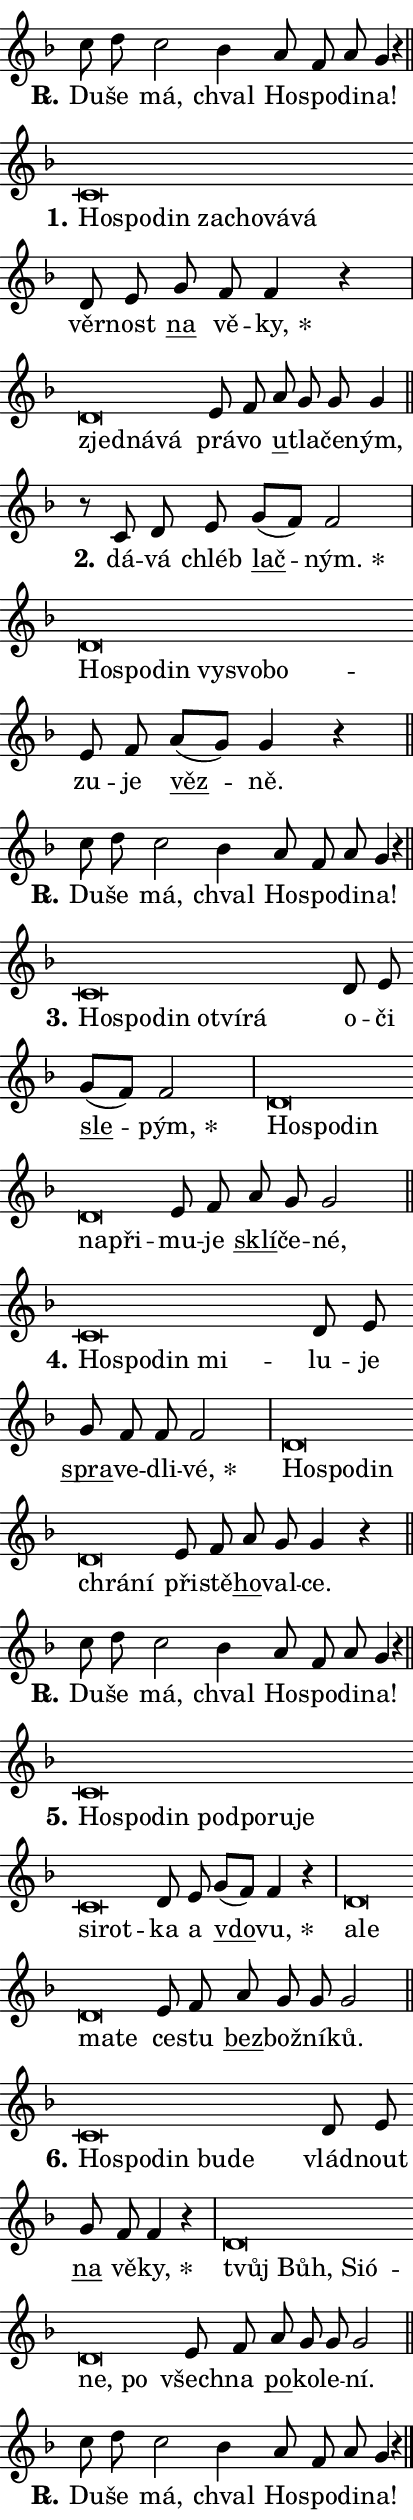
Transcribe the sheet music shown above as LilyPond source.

\version "2.24.0"
\header { tagline = "" }
\paper {
  indent = 0\cm
  top-margin = 0\cm
  right-margin = 0\cm
  bottom-margin = 0\cm
  left-margin = 0\cm
  paper-width = 7\cm
  page-breaking = #ly:one-page-breaking
  system-system-spacing.basic-distance = #11
  score-system-spacing.basic-distance = #11
  ragged-last = ##f
}


%% Author: Thomas Morley
%% https://lists.gnu.org/archive/html/lilypond-user/2020-05/msg00002.html
#(define (line-position grob)
"Returns position of @var[grob} in current system:
   @code{'start}, if at first time-step
   @code{'end}, if at last time-step
   @code{'middle} otherwise
"
  (let* ((col (ly:item-get-column grob))
         (ln (ly:grob-object col 'left-neighbor))
         (rn (ly:grob-object col 'right-neighbor))
         (col-to-check-left (if (ly:grob? ln) ln col))
         (col-to-check-right (if (ly:grob? rn) rn col))
         (break-dir-left
           (and
             (ly:grob-property col-to-check-left 'non-musical #f)
             (ly:item-break-dir col-to-check-left)))
         (break-dir-right
           (and
             (ly:grob-property col-to-check-right 'non-musical #f)
             (ly:item-break-dir col-to-check-right))))
        (cond ((eqv? 1 break-dir-left) 'start)
              ((eqv? -1 break-dir-right) 'end)
              (else 'middle))))

#(define (tranparent-at-line-position vctor)
  (lambda (grob)
  "Relying on @code{line-position} select the relevant enry from @var{vctor}.
Used to determine transparency,"
    (case (line-position grob)
      ((end) (not (vector-ref vctor 0)))
      ((middle) (not (vector-ref vctor 1)))
      ((start) (not (vector-ref vctor 2))))))

noteHeadBreakVisibility =
#(define-music-function (break-visibility)(vector?)
"Makes @code{NoteHead}s transparent relying on @var{break-visibility}"
#{
  \override NoteHead.transparent =
    #(tranparent-at-line-position break-visibility)
#})

#(define delete-ledgers-for-transparent-note-heads
  (lambda (grob)
    "Reads whether a @code{NoteHead} is transparent.
If so this @code{NoteHead} is removed from @code{'note-heads} from
@var{grob}, which is supposed to be @code{LedgerLineSpanner}.
As a result ledgers are not printed for this @code{NoteHead}"
    (let* ((nhds-array (ly:grob-object grob 'note-heads))
           (nhds-list
             (if (ly:grob-array? nhds-array)
                 (ly:grob-array->list nhds-array)
                 '()))
           ;; Relies on the transparent-property being done before
           ;; Staff.LedgerLineSpanner.after-line-breaking is executed.
           ;; This is fragile ...
           (to-keep
             (remove
               (lambda (nhd)
                 (ly:grob-property nhd 'transparent #f))
               nhds-list)))
      ;; TODO find a better method to iterate over grob-arrays, similiar
      ;; to filter/remove etc for lists
      ;; For now rebuilt from scratch
      (set! (ly:grob-object grob 'note-heads)  '())
      (for-each
        (lambda (nhd)
          (ly:pointer-group-interface::add-grob grob 'note-heads nhd))
        to-keep))))

hideNotes = {
  \noteHeadBreakVisibility #begin-of-line-visible
}
unHideNotes = {
  \noteHeadBreakVisibility #all-visible
}

% work-around for resetting accidentals
% https://lilypond.org/doc/v2.23/Documentation/notation/displaying-rhythms#unmetered-music
cadenzaMeasure = {
  \cadenzaOff
  \partial 1024 s1024
  \cadenzaOn
}

#(define-markup-command (accent layout props text) (markup?)
  "Underline accented syllable"
  (interpret-markup layout props
    #{\markup \override #'(offset . 4.3) \underline { #text }#}))

responsum = \markup \concat {
  "R" \hspace #-1.05 \path #0.1 #'((moveto 0 0.07) (lineto 0.9 0.8)) \hspace #0.05 "."
}

\layout {
    \context {
        \Staff
        \remove "Time_signature_engraver"
        \override LedgerLineSpanner.after-line-breaking = #delete-ledgers-for-transparent-note-heads
    }
    \context {
        \Voice {
            \override NoteHead.output-attributes = #'((class . "notehead"))
            \override Hairpin.height = #0.55
        }
    }
    \context {
        \Lyrics {
            \override StanzaNumber.output-attributes = #'((class . "stanzanumber"))
            \override LyricSpace.minimum-distance = #0.9
            \override LyricText.font-name = #"TeX Gyre Schola"
            \override LyricText.font-size = 1
            \override StanzaNumber.font-name = #"TeX Gyre Schola Bold"
            \override StanzaNumber.font-size = 1
        }
    }
}

% magnetic-lyrics.ily
%
%   written by
%     Jean Abou Samra <jean@abou-samra.fr>
%     Werner Lemberg <wl@gnu.org>
%
%   adapted by
%     Jiri Hon <jiri.hon@gmail.com>
%
% Version 2022-Apr-15

% https://www.mail-archive.com/lilypond-user@gnu.org/msg149350.html

#(define (Left_hyphen_pointer_engraver context)
   "Collect syllable-hyphen-syllable occurrences in lyrics and store
them in properties.  This engraver only looks to the left.  For
example, if the lyrics input is @code{foo -- bar}, it does the
following.

@itemize @bullet
@item
Set the @code{text} property of the @code{LyricHyphen} grob between
@q{foo} and @q{bar} to @code{foo}.

@item
Set the @code{left-hyphen} property of the @code{LyricText} grob with
text @q{foo} to the @code{LyricHyphen} grob between @q{foo} and
@q{bar}.
@end itemize

Use this auxiliary engraver in combination with the
@code{lyric-@/text::@/apply-@/magnetic-@/offset!} hook."
   (let ((hyphen #f)
         (text #f))
     (make-engraver
      (acknowledgers
       ((lyric-syllable-interface engraver grob source-engraver)
        (set! text grob)))
      (end-acknowledgers
       ((lyric-hyphen-interface engraver grob source-engraver)
        ;(when (not (grob::has-interface grob 'lyric-space-interface))
          (set! hyphen grob)));)
      ((stop-translation-timestep engraver)
       (when (and text hyphen)
         (ly:grob-set-object! text 'left-hyphen hyphen))
       (set! text #f)
       (set! hyphen #f)))))

#(define (lyric-text::apply-magnetic-offset! grob)
   "If the space between two syllables is less than the value in
property @code{LyricText@/.details@/.squash-threshold}, move the right
syllable to the left so that it gets concatenated with the left
syllable.

Use this function as a hook for
@code{LyricText@/.after-@/line-@/breaking} if the
@code{Left_@/hyphen_@/pointer_@/engraver} is active."
   (let ((hyphen (ly:grob-object grob 'left-hyphen #f)))
     (when hyphen
       (let ((left-text (ly:spanner-bound hyphen LEFT)))
         (when (grob::has-interface left-text 'lyric-syllable-interface)
           (let* ((common (ly:grob-common-refpoint grob left-text X))
                  (this-x-ext (ly:grob-extent grob common X))
                  (left-x-ext
                   (begin
                     ;; Trigger magnetism for left-text.
                     (ly:grob-property left-text 'after-line-breaking)
                     (ly:grob-extent left-text common X)))
                  ;; `delta` is the gap width between two syllables.
                  (delta (- (interval-start this-x-ext)
                            (interval-end left-x-ext)))
                  (details (ly:grob-property grob 'details))
                  (threshold (assoc-get 'squash-threshold details 0.2)))
             (when (< delta threshold)
               (let* (;; We have to manipulate the input text so that
                      ;; ligatures crossing syllable boundaries are not
                      ;; disabled.  For languages based on the Latin
                      ;; script this is essentially a beautification.
                      ;; However, for non-Western scripts it can be a
                      ;; necessity.
                      (lt (ly:grob-property left-text 'text))
                      (rt (ly:grob-property grob 'text))
                      (is-space (grob::has-interface hyphen 'lyric-space-interface))
                      (space (if is-space " " ""))
                      (space-markup (grob-interpret-markup grob " "))
                      (space-size (interval-length (ly:stencil-extent space-markup X)))
                      (extra-delta (if is-space space-size 0))
                      ;; Append new syllable.
                      (ltrt-space (if (and (string? lt) (string? rt))
                                (string-append lt space rt)
                                (make-concat-markup (list lt space rt))))
                      ;; Right-align `ltrt` to the right side.
                      (ltrt-space-markup (grob-interpret-markup
                               grob
                               (make-translate-markup
                                (cons (interval-length this-x-ext) 0)
                                (make-right-align-markup ltrt-space)))))
                 (begin
                   ;; Don't print `left-text`.
                   (ly:grob-set-property! left-text 'stencil #f)
                   ;; Set text and stencil (which holds all collected
                   ;; syllables so far) and shift it to the left.
                   (ly:grob-set-property! grob 'text ltrt-space)
                   (ly:grob-set-property! grob 'stencil ltrt-space-markup)
                   (ly:grob-translate-axis! grob (- (- delta extra-delta)) X))))))))))


#(define (lyric-hyphen::displace-bounds-first grob)
   ;; Make very sure this callback isn't triggered too early.
   (let ((left (ly:spanner-bound grob LEFT))
         (right (ly:spanner-bound grob RIGHT)))
     (ly:grob-property left 'after-line-breaking)
     (ly:grob-property right 'after-line-breaking)
     (ly:lyric-hyphen::print grob)))

squashThreshold = #0.4

\layout {
  \context {
    \Lyrics
    \consists #Left_hyphen_pointer_engraver
    \override LyricText.after-line-breaking =
      #lyric-text::apply-magnetic-offset!
    \override LyricHyphen.stencil = #lyric-hyphen::displace-bounds-first
    \override LyricText.details.squash-threshold = \squashThreshold
    \override LyricHyphen.minimum-distance = 0
    \override LyricHyphen.minimum-length = \squashThreshold
  }
}

squash = \override LyricText.details.squash-threshold = 9999
unSquash = \override LyricText.details.squash-threshold = \squashThreshold

left = \override LyricText.self-alignment-X = #LEFT
unLeft = \revert LyricText.self-alignment-X

starOffset = #(lambda (grob) 
                (let ((x_offset (ly:self-alignment-interface::aligned-on-x-parent grob)))
                  (if (= x_offset 0) 0 (+ x_offset 1.2))))

star = #(define-music-function (syllable)(string?)
"Append star separator at the end of a syllable"
#{
  \once \override LyricText.X-offset = #starOffset
  \lyricmode { \markup {
    #syllable
    \override #'((font-name . "TeX Gyre Schola Bold")) \hspace #0.2 \lower #0.65 \larger "*"
  } }
#})

starAccent = #(define-music-function (syllable)(string?)
"Append star separator at the end of a syllable and make accent"
#{
  \once \override LyricText.X-offset = #starOffset
  \lyricmode { \markup {
    \accent #syllable
    \override #'((font-name . "TeX Gyre Schola Bold")) \hspace #0.2 \lower #0.65 \larger "*"
  } }
#})

breath = #(define-music-function (syllable)(string?)
"Append breathing indicator at the end of a syllable"
#{
  \lyricmode { \markup { #syllable "+" } }
#})

optionalBreath = #(define-music-function (syllable)(string?)
"Append optional breathing indicator at the end of a syllable"
#{
  \lyricmode { \markup { #syllable "(+)" } }
#})


\score {
    <<
        \new Voice = "melody" { \cadenzaOn \key f \major \relative { c''8 d c2 bes4 a8 f a g4 r \cadenzaMeasure \bar "||" \break } }
        \new Lyrics \lyricsto "melody" { \lyricmode { \set stanza = \responsum
Du -- še má, chval Ho -- spo -- di -- na! } }
    >>
    \layout {}
}

\score {
    <<
        \new Voice = "melody" { \cadenzaOn \key f \major \relative { c'\breve*1/16 \hideNotes \breve*1/16 \bar "" \breve*1/16 \bar "" \breve*1/16 \bar "" \breve*1/16 \bar "" \breve*1/16 \breve*1/16 \bar "" \unHideNotes d8 e \bar "" g f f4 r \cadenzaMeasure \bar "|" d\breve*1/16 \hideNotes \breve*1/16 \breve*1/16 \bar "" \unHideNotes e8 f \bar "" a g g g4 \cadenzaMeasure \bar "||" \break } }
        \new Lyrics \lyricsto "melody" { \lyricmode { \set stanza = "1."
\left Ho -- \squash spo -- din za -- cho -- vá -- vá \unLeft \unSquash věr -- nost \markup \accent na vě -- \star ky, \left zjed -- \squash ná -- vá \unLeft \unSquash prá -- vo \markup \accent u -- tla -- če -- ným, } }
    >>
    \layout {}
}

\score {
    <<
        \new Voice = "melody" { \cadenzaOn \key f \major \relative { r8 c' d8 e \bar "" g[( f)] f2 \cadenzaMeasure \bar "|" d\breve*1/16 \hideNotes \breve*1/16 \bar "" \breve*1/16 \bar "" \breve*1/16 \bar "" \breve*1/16 \breve*1/16 \bar "" \unHideNotes e8 f \bar "" a[( g)] g4 r \cadenzaMeasure \bar "||" \break } }
        \new Lyrics \lyricsto "melody" { \lyricmode { \set stanza = "2."
dá -- vá chléb \markup \accent lač -- \star ným. \left Ho -- \squash spo -- din vy -- svo -- bo -- \unLeft \unSquash zu -- je \markup \accent věz -- ně. } }
    >>
    \layout {}
}

\score {
    <<
        \new Voice = "melody" { \cadenzaOn \key f \major \relative { c''8 d c2 bes4 a8 f a g4 r \cadenzaMeasure \bar "||" \break } }
        \new Lyrics \lyricsto "melody" { \lyricmode { \set stanza = \responsum
Du -- še má, chval Ho -- spo -- di -- na! } }
    >>
    \layout {}
}

\score {
    <<
        \new Voice = "melody" { \cadenzaOn \key f \major \relative { c'\breve*1/16 \hideNotes \breve*1/16 \bar "" \breve*1/16 \bar "" \breve*1/16 \bar "" \breve*1/16 \breve*1/16 \bar "" \unHideNotes d8 e \bar "" g[( f)] f2 \cadenzaMeasure \bar "|" d\breve*1/16 \hideNotes \breve*1/16 \bar "" \breve*1/16 \bar "" \breve*1/16 \breve*1/16 \bar "" \unHideNotes e8 f \bar "" a g g2 \cadenzaMeasure \bar "||" \break } }
        \new Lyrics \lyricsto "melody" { \lyricmode { \set stanza = "3."
\left Ho -- \squash spo -- din o -- tví -- rá \unLeft \unSquash o -- či \markup \accent sle -- \star pým, \left Ho -- \squash spo -- din na -- při -- \unLeft \unSquash mu -- je \markup \accent sklí -- če -- né, } }
    >>
    \layout {}
}

\score {
    <<
        \new Voice = "melody" { \cadenzaOn \key f \major \relative { c'\breve*1/16 \hideNotes \breve*1/16 \bar "" \breve*1/16 \breve*1/16 \bar "" \unHideNotes d8 e \bar "" g f f f2 \cadenzaMeasure \bar "|" d\breve*1/16 \hideNotes \breve*1/16 \bar "" \breve*1/16 \bar "" \breve*1/16 \breve*1/16 \bar "" \unHideNotes e8 f \bar "" a g g4 r \cadenzaMeasure \bar "||" \break } }
        \new Lyrics \lyricsto "melody" { \lyricmode { \set stanza = "4."
\left Ho -- \squash spo -- din mi -- \unLeft \unSquash lu -- je \markup \accent spra -- ve -- dli -- \star vé, \left Ho -- \squash spo -- din chrá -- ní \unLeft \unSquash při -- stě -- \markup \accent ho -- val -- ce. } }
    >>
    \layout {}
}

\score {
    <<
        \new Voice = "melody" { \cadenzaOn \key f \major \relative { c''8 d c2 bes4 a8 f a g4 r \cadenzaMeasure \bar "||" \break } }
        \new Lyrics \lyricsto "melody" { \lyricmode { \set stanza = \responsum
Du -- še má, chval Ho -- spo -- di -- na! } }
    >>
    \layout {}
}

\score {
    <<
        \new Voice = "melody" { \cadenzaOn \key f \major \relative { c'\breve*1/16 \hideNotes \breve*1/16 \bar "" \breve*1/16 \bar "" \breve*1/16 \bar "" \breve*1/16 \bar "" \breve*1/16 \bar "" \breve*1/16 \bar "" \breve*1/16 \breve*1/16 \bar "" \unHideNotes d8 e \bar "" g[( f)] f4 r \cadenzaMeasure \bar "|" d\breve*1/16 \hideNotes \breve*1/16 \bar "" \breve*1/16 \breve*1/16 \bar "" \unHideNotes e8 f \bar "" a g g g2 \cadenzaMeasure \bar "||" \break } }
        \new Lyrics \lyricsto "melody" { \lyricmode { \set stanza = "5."
\left Ho -- \squash spo -- din pod -- po -- ru -- je si -- rot -- \unLeft \unSquash ka a \markup \accent vdo -- \star vu, \left a -- \squash le ma -- te \unLeft \unSquash ce -- stu \markup \accent bez -- bož -- ní -- ků. } }
    >>
    \layout {}
}

\score {
    <<
        \new Voice = "melody" { \cadenzaOn \key f \major \relative { c'\breve*1/16 \hideNotes \breve*1/16 \bar "" \breve*1/16 \bar "" \breve*1/16 \breve*1/16 \bar "" \unHideNotes d8 e \bar "" g f f4 r \cadenzaMeasure \bar "|" d\breve*1/16 \hideNotes \breve*1/16 \bar "" \breve*1/16 \bar "" \breve*1/16 \bar "" \breve*1/16 \breve*1/16 \bar "" \unHideNotes e8 f \bar "" a g g g2 \cadenzaMeasure \bar "||" \break } }
        \new Lyrics \lyricsto "melody" { \lyricmode { \set stanza = "6."
\left Ho -- \squash spo -- din bu -- de \unLeft \unSquash vlád -- nout \markup \accent na vě -- \star ky, \left tvůj \squash Bůh, Si -- ó -- ne, po \unLeft \unSquash všech -- na \markup \accent po -- ko -- le -- ní. } }
    >>
    \layout {}
}

\score {
    <<
        \new Voice = "melody" { \cadenzaOn \key f \major \relative { c''8 d c2 bes4 a8 f a g4 r \cadenzaMeasure \bar "||" \break } \bar "|." }
        \new Lyrics \lyricsto "melody" { \lyricmode { \set stanza = \responsum
Du -- še má, chval Ho -- spo -- di -- na! } }
    >>
    \layout {}
}
